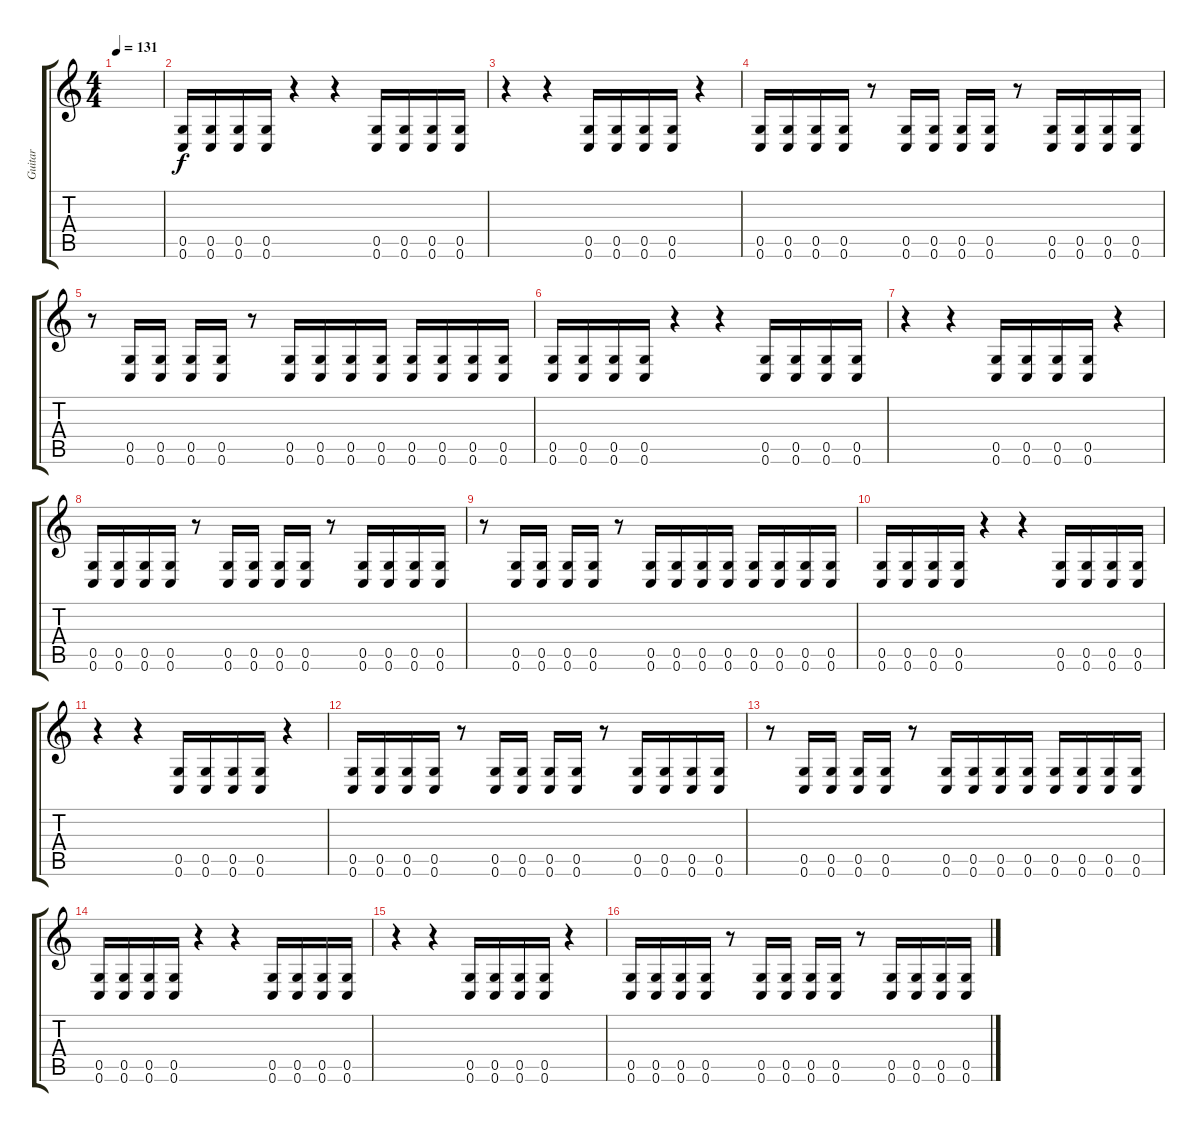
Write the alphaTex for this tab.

\track ("Guitar" "Guitar") {instrument electricguitarclean}
\staff {score tabs}
\tuning (D4 A3 F3 C3 G2 C2) {hide}
\ts (4 4)
\tempo 131
\clef g2
\ks c
|
(0.5 0.6).16{volume 8 instrument overdrivenguitar} (0.5 0.6).16 (0.5 0.6).16 (0.5 0.6).16 r.4 r.4 (0.5 0.6).16 (0.5 0.6).16 (0.5 0.6).16 (0.5 0.6).16 |
r.4{volume 8 instrument overdrivenguitar} r.4 (0.5 0.6).16 (0.5 0.6).16 (0.5 0.6).16 (0.5 0.6).16 r.4 |
(0.5 0.6).16{volume 8 instrument overdrivenguitar} (0.5 0.6).16 (0.5 0.6).16 (0.5 0.6).16 r.8 (0.5 0.6).16 (0.5 0.6).16 (0.5 0.6).16 (0.5 0.6).16 r.8 (0.5 0.6).16 (0.5 0.6).16 (0.5 0.6).16 (0.5 0.6).16 |
r.8{volume 8 instrument overdrivenguitar} (0.5 0.6).16 (0.5 0.6).16 (0.5 0.6).16 (0.5 0.6).16 r.8 (0.5 0.6).16 (0.5 0.6).16 (0.5 0.6).16 (0.5 0.6).16 (0.5 0.6).16 (0.5 0.6).16 (0.5 0.6).16 (0.5 0.6).16 |
(0.5 0.6).16{volume 8 instrument overdrivenguitar} (0.5 0.6).16 (0.5 0.6).16 (0.5 0.6).16 r.4 r.4 (0.5 0.6).16 (0.5 0.6).16 (0.5 0.6).16 (0.5 0.6).16 |
r.4{volume 8 instrument overdrivenguitar} r.4 (0.5 0.6).16 (0.5 0.6).16 (0.5 0.6).16 (0.5 0.6).16 r.4 |
(0.5 0.6).16{volume 8 instrument overdrivenguitar} (0.5 0.6).16 (0.5 0.6).16 (0.5 0.6).16 r.8 (0.5 0.6).16 (0.5 0.6).16 (0.5 0.6).16 (0.5 0.6).16 r.8 (0.5 0.6).16 (0.5 0.6).16 (0.5 0.6).16 (0.5 0.6).16 |
r.8{volume 8 instrument overdrivenguitar} (0.5 0.6).16 (0.5 0.6).16 (0.5 0.6).16 (0.5 0.6).16 r.8 (0.5 0.6).16 (0.5 0.6).16 (0.5 0.6).16 (0.5 0.6).16 (0.5 0.6).16 (0.5 0.6).16 (0.5 0.6).16 (0.5 0.6).16 |
(0.5 0.6).16{volume 8 instrument overdrivenguitar} (0.5 0.6).16 (0.5 0.6).16 (0.5 0.6).16 r.4 r.4 (0.5 0.6).16 (0.5 0.6).16 (0.5 0.6).16 (0.5 0.6).16 |
r.4{volume 8 instrument overdrivenguitar} r.4 (0.5 0.6).16 (0.5 0.6).16 (0.5 0.6).16 (0.5 0.6).16 r.4 |
(0.5 0.6).16{volume 8 instrument overdrivenguitar} (0.5 0.6).16 (0.5 0.6).16 (0.5 0.6).16 r.8 (0.5 0.6).16 (0.5 0.6).16 (0.5 0.6).16 (0.5 0.6).16 r.8 (0.5 0.6).16 (0.5 0.6).16 (0.5 0.6).16 (0.5 0.6).16 |
r.8{volume 8 instrument overdrivenguitar} (0.5 0.6).16 (0.5 0.6).16 (0.5 0.6).16 (0.5 0.6).16 r.8 (0.5 0.6).16 (0.5 0.6).16 (0.5 0.6).16 (0.5 0.6).16 (0.5 0.6).16 (0.5 0.6).16 (0.5 0.6).16 (0.5 0.6).16 |
(0.5 0.6).16{volume 8 instrument overdrivenguitar} (0.5 0.6).16 (0.5 0.6).16 (0.5 0.6).16 r.4 r.4 (0.5 0.6).16 (0.5 0.6).16 (0.5 0.6).16 (0.5 0.6).16 |
r.4{volume 8 instrument overdrivenguitar} r.4 (0.5 0.6).16 (0.5 0.6).16 (0.5 0.6).16 (0.5 0.6).16 r.4 |
(0.5 0.6).16{volume 8 instrument overdrivenguitar} (0.5 0.6).16 (0.5 0.6).16 (0.5 0.6).16 r.8 (0.5 0.6).16 (0.5 0.6).16 (0.5 0.6).16 (0.5 0.6).16 r.8 (0.5 0.6).16 (0.5 0.6).16 (0.5 0.6).16 (0.5 0.6).16
